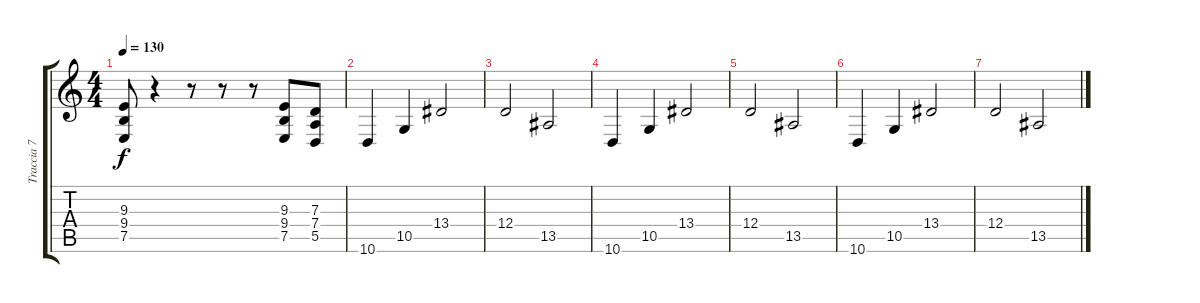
\track ("Traccia 7" "Traccia 7") {instrument synthstrings1}
\staff {score tabs}
\tuning (E4 B3 G3 D3 A2 E2) {hide}
\ts (4 4)
\tempo 130
\clef g2
\ks c
(9.3 9.4 7.5).8{dy f} r.4 r.8 r.8 r.8 (9.3 9.4 7.5).8 (7.3 7.4 5.5).8 |
10.6.4 10.5.4 13.4.2 |
12.4.2 13.5.2 |
10.6.4 10.5.4 13.4.2 |
12.4.2 13.5.2 |
10.6.4 10.5.4 13.4.2 |
12.4.2 13.5.2
